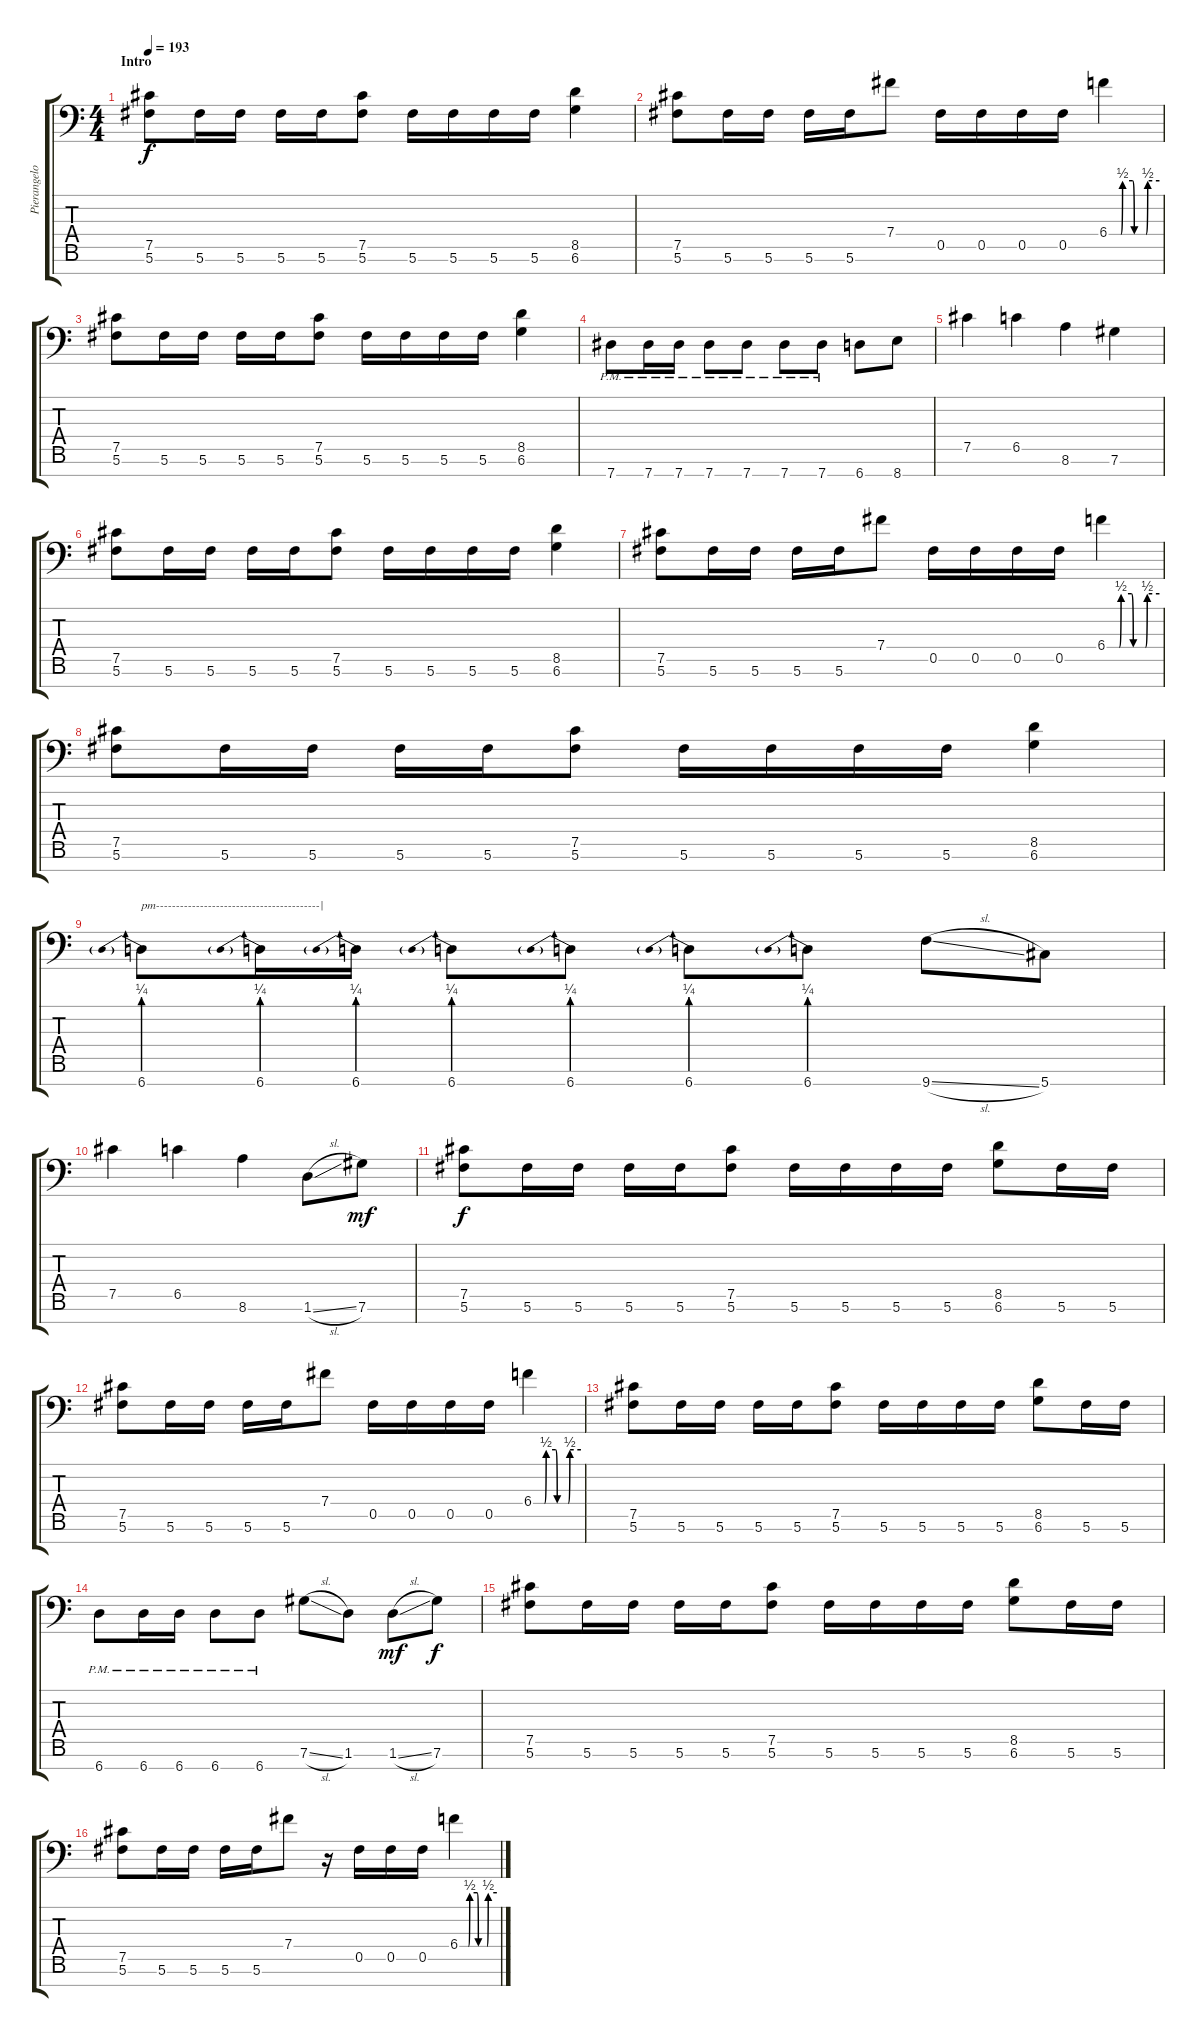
\track ("Pierangelo Giglioni" "Pierangelo") {instrument distortionguitar}
\staff {score tabs}
\tuning (Db4 Ab3 E3 B2 Gb2 Db2 Ab1) {hide}
\ts (4 4)
\section ("" "Intro")
\tempo 193
\clef f4
\ks c
(7.5 5.6).8{dy f instrument distortionguitar} 5.6.16 5.6.16 5.6.16 5.6.16 (7.5 5.6).8 5.6.16 5.6.16 5.6.16 5.6.16 (8.5 6.6).4 |
(7.5 5.6).8 5.6.16 5.6.16 5.6.16 5.6.16 7.4.8 0.5.16 0.5.16 0.5.16 0.5.16 6.4{be (custom 0 0 14 0 16 2 28 2 30 0 44 0 46 2 60 2)}.4 |
(7.5 5.6).8 5.6.16 5.6.16 5.6.16 5.6.16 (7.5 5.6).8 5.6.16 5.6.16 5.6.16 5.6.16 (8.5 6.6).4 |
7.7{pm}.8 7.7{pm}.16 7.7{pm}.16 7.7{pm}.8 7.7{pm}.8 7.7{pm}.8 7.7{pm}.8 6.7.8 8.7.8 |
7.5.4 6.5.4 8.6.4 7.6.4 |
(7.5 5.6).8 5.6.16 5.6.16 5.6.16 5.6.16 (7.5 5.6).8 5.6.16 5.6.16 5.6.16 5.6.16 (8.5 6.6).4 |
(7.5 5.6).8 5.6.16 5.6.16 5.6.16 5.6.16 7.4.8 0.5.16 0.5.16 0.5.16 0.5.16 6.4{be (custom 0 0 14 0 16 2 28 2 30 0 44 0 46 2 60 2)}.4 |
(7.5 5.6).8 5.6.16 5.6.16 5.6.16 5.6.16 (7.5 5.6).8 5.6.16 5.6.16 5.6.16 5.6.16 (8.5 6.6).4 |
6.7{be (prebend 0 1 60 1)}.8{txt "pm-----------------------------------------|"} 6.7{be (prebend 0 1 60 1)}.16 6.7{be (prebend 0 1 60 1)}.16 6.7{be (prebend 0 1 60 1)}.8 6.7{be (prebend 0 1 60 1)}.8 6.7{be (prebend 0 1 60 1)}.8 6.7{be (prebend 0 1 60 1)}.8 9.7{sl}.8 5.7.8 |
7.5.4 6.5.4 8.6.4 1.6{sl}.8 7.6.8{dy mf} |
(7.5 5.6).8{dy f} 5.6.16 5.6.16 5.6.16 5.6.16 (7.5 5.6).8 5.6.16 5.6.16 5.6.16 5.6.16 (8.5 6.6).8 5.6.16 5.6.16 |
(7.5 5.6).8 5.6.16 5.6.16 5.6.16 5.6.16 7.4.8 0.5.16 0.5.16 0.5.16 0.5.16 6.4{be (custom 0 0 14 0 16 2 28 2 30 0 44 0 46 2 60 2)}.4 |
(7.5 5.6).8 5.6.16 5.6.16 5.6.16 5.6.16 (7.5 5.6).8 5.6.16 5.6.16 5.6.16 5.6.16 (8.5 6.6).8 5.6.16 5.6.16 |
6.7{pm}.8 6.7{pm}.16 6.7{pm}.16 6.7{pm}.8 6.7{pm}.8 7.6{sl}.8 1.6.8 1.6{sl}.8{dy mf} 7.6.8{dy f} |
(7.5 5.6).8 5.6.16 5.6.16 5.6.16 5.6.16 (7.5 5.6).8 5.6.16 5.6.16 5.6.16 5.6.16 (8.5 6.6).8 5.6.16 5.6.16 |
(7.5 5.6).8 5.6.16 5.6.16 5.6.16 5.6.16 7.4.8 r.16 0.5.16 0.5.16 0.5.16 6.4{be (custom 0 0 14 0 16 2 28 2 30 0 44 0 46 2 60 2)}.4
